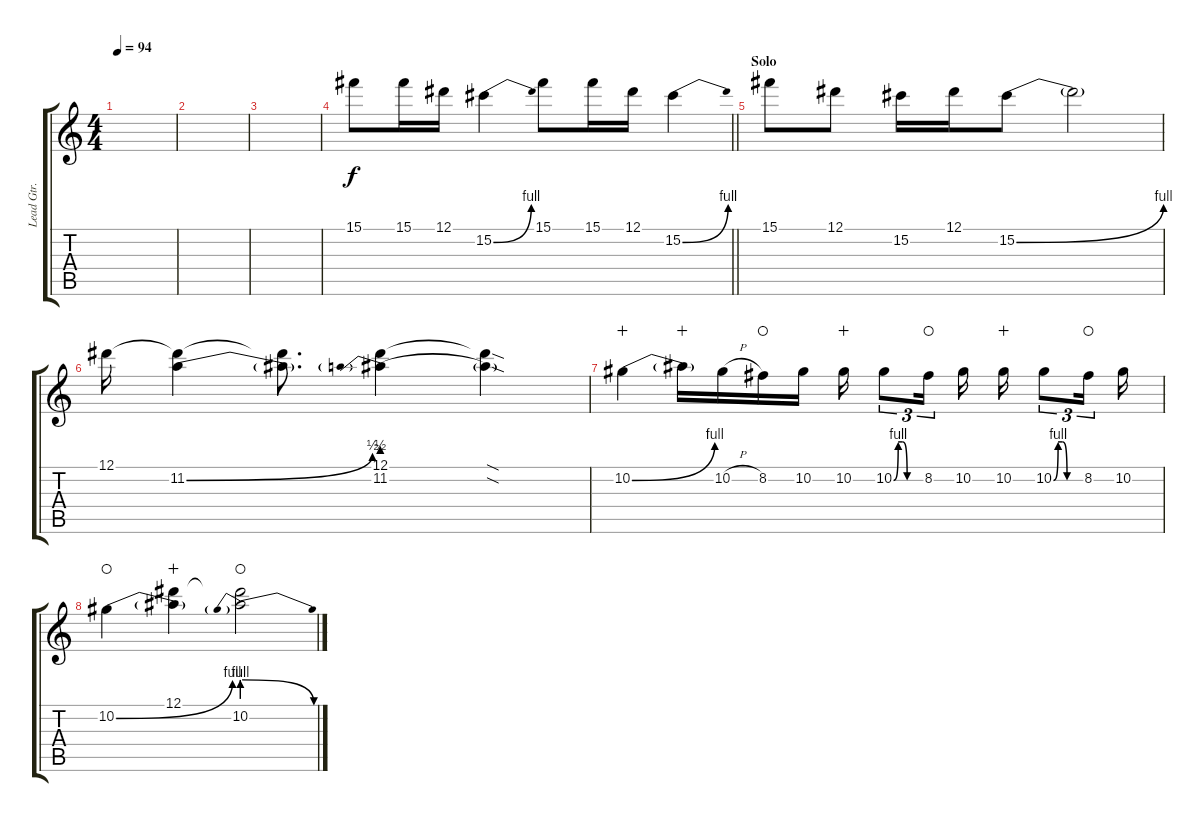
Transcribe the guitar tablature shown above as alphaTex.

\track ("Lead Gtr." "Lead Gtr.") {instrument distortionguitar}
\staff {score tabs}
\tuning (Eb4 Bb3 Gb3 Db3 Ab2 Db2) {hide}
\ts (4 4)
\tempo 94
\clef g2
\ks c
|
|
|
\barLineRight lightlight
15.1.8 15.1.16 12.1.16 15.2{be (bend 0 0 60 4)}.4 15.1.8 15.1.16 12.1.16 15.2{be (bend 0 0 60 4)}.4 |
\section ("" "Solo")
15.1.8{volume 13 balance 8} 12.1.8 15.2.16 12.1.16 15.2{be (bend 0 0 60 4)}.8 15.2{t}.2 |
12.1.16 (12.1{t} 11.2{be (bend 0 0 60 2)}).4 (12.1{t} 11.2{t}).8{d} (12.1 11.2{be (prebend 0 2 60 2)}).4 (12.1{sod t} 11.2{sod t}).4 |
10.2{be (bend 0 0 60 4)}.4{wahc} 10.2{t}.16{wahc} 10.2{h}.16 8.2.16{waho} 10.2.16 10.2.16{wahc} 10.2{be (custom 0 0 10 4 20 4 30 0 60 0)}.8{tu (3 2)} 8.2.16{tu (3 2) waho} 10.2.16 10.2.16{wahc} 10.2{be (custom 0 0 10 4 20 4 30 0 60 0)}.8{tu (3 2)} 8.2.16{tu (3 2) waho} 10.2.16 |
10.2{be (bend 0 0 60 4)}.4{waho} (12.1 10.2{t}).4{wahc} (12.1{t} 10.2{be (prebendrelease 0 4 60 0)}).2{waho}
